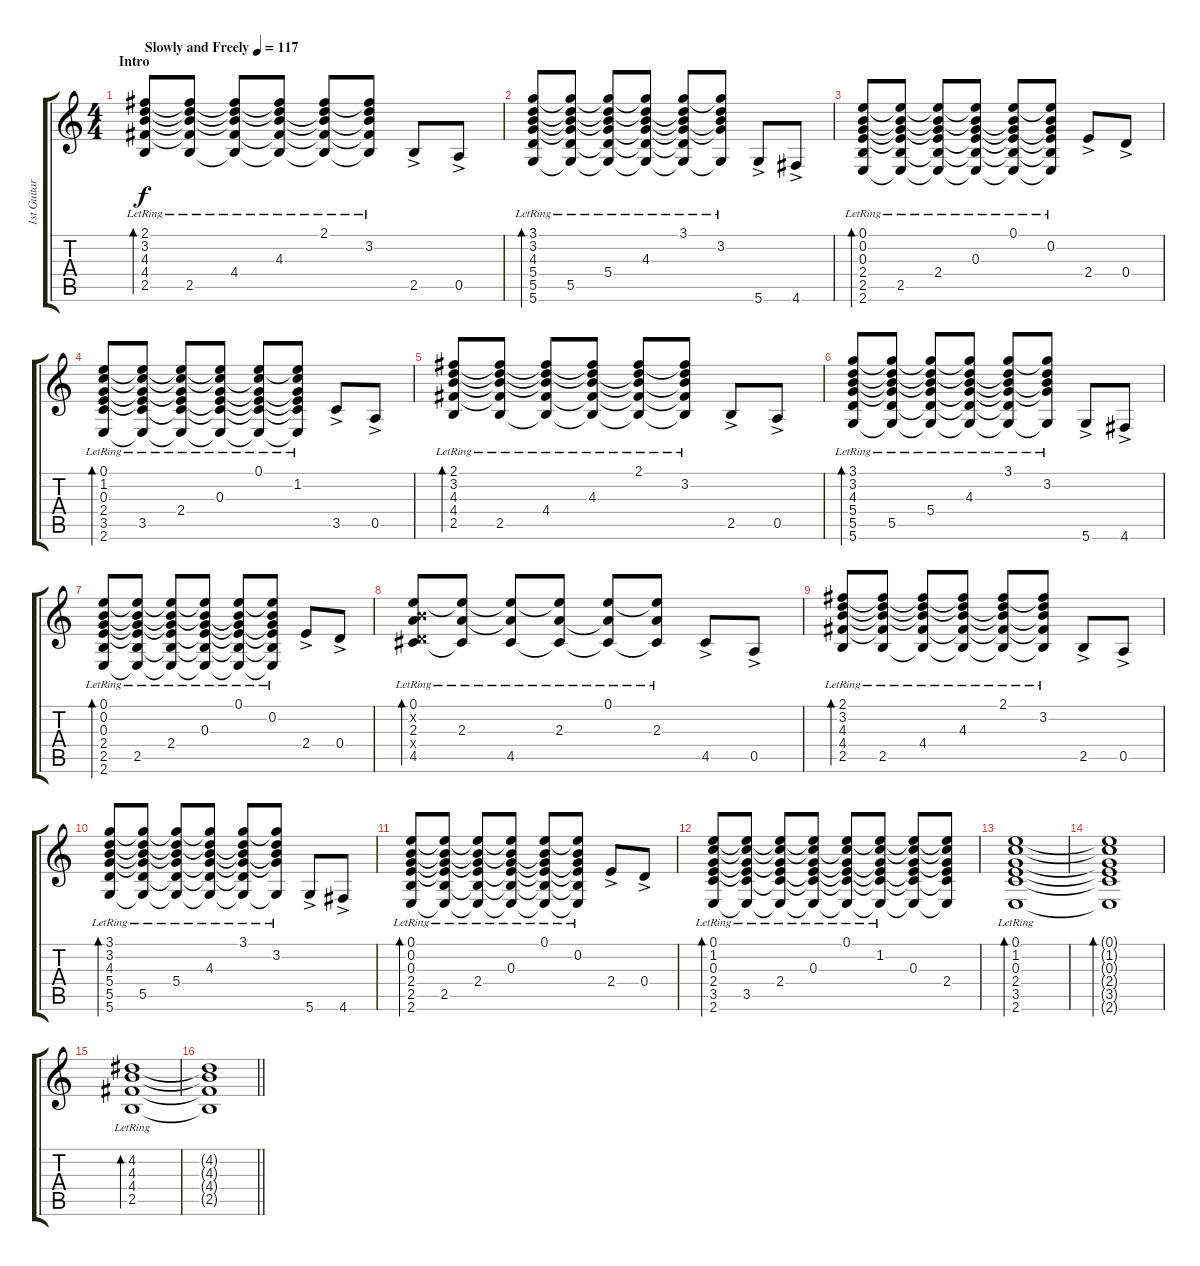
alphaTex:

\track ("1st Guitar" "1st Guitar") {instrument electricguitarjazz}
\staff {score tabs}
\tuning (E4 B3 G3 D3 A2 D2) {hide}
\ts (4 4)
\section ("" "Intro")
\tempo (117 "Slowly and Freely")
\clef g2
\ks c
(2.1{lr} 3.2{lr} 4.3{lr} 4.4{lr} 2.5{lr}).8{bd 30 dy f instrument electricguitarjazz} (2.1{t} 3.2{t} 4.3{t} 4.4{t} 2.5{lr}).8 (2.1{t} 3.2{t} 4.3{t} 4.4{lr} 2.5{t}).8 (2.1{t} 3.2{t} 4.3{lr} 4.4{t} 2.5{t}).8 (2.1{lr} 3.2{t} 4.3{t} 4.4{t} 2.5{t}).8 (2.1{t} 3.2{lr} 4.3{t} 4.4{t} 2.5{t}).8 2.5{ac}.8 0.5{ac}.8 |
(3.1{lr} 3.2{lr} 4.3{lr} 5.4{lr} 5.5{lr} 5.6{lr}).8{bd 30} (3.1{t} 3.2{t} 4.3{t} 5.4{t} 5.5{lr} 5.6{t}).8 (3.1{t} 3.2{t} 4.3{t} 5.4{lr} 5.5{t} 5.6{t}).8 (3.1{t} 3.2{t} 4.3{lr} 5.4{t} 5.5{t} 5.6{t}).8 (3.1{lr} 3.2{t} 4.3{t} 5.4{t} 5.5{t} 5.6{t}).8 (3.1{t} 3.2{lr} 4.3{t} 5.4{t} 5.6{t}).8 5.6{ac}.8 4.6{ac}.8 |
(0.1{lr} 0.2{lr} 0.3{lr} 2.4{lr} 2.5{lr} 2.6{lr}).8{bd 30} (0.1{t} 0.2{t} 0.3{t} 2.4{t} 2.5{lr} 2.6{t}).8 (0.1{t} 0.2{t} 0.3{t} 2.4{lr} 2.5{t} 2.6{t}).8 (0.1{t} 0.2{t} 0.3{lr} 2.4{t} 2.5{t} 2.6{t}).8 (0.1{lr} 0.2{t} 0.3{t} 2.4{t} 2.5{t} 2.6{t}).8 (0.1{t} 0.2{lr} 0.3{t} 2.4{t} 2.5{t} 2.6{t}).8 2.4{ac}.8 0.4{ac}.8 |
(0.1{lr} 1.2{lr} 0.3{lr} 2.4{lr} 3.5{lr} 2.6{lr}).8{bd 30} (0.1{t} 1.2{t} 0.3{t} 2.4{t} 3.5{lr} 2.6{t}).8 (0.1{t} 1.2{t} 0.3{t} 2.4{lr} 3.5{t} 2.6{t}).8 (0.1{t} 1.2{t} 0.3{lr} 2.4{t} 3.5{t} 2.6{t}).8 (0.1{lr} 1.2{t} 0.3{t} 2.4{t} 3.5{t} 2.6{t}).8 (0.1{t} 1.2{lr} 0.3{t} 2.4{t} 3.5{t} 2.6{t}).8 3.5{ac}.8 0.5{ac}.8 |
(2.1{lr} 3.2{lr} 4.3{lr} 4.4{lr} 2.5{lr}).8{bd 30} (2.1{t} 3.2{t} 4.3{t} 4.4{t} 2.5{lr}).8 (2.1{t} 3.2{t} 4.3{t} 4.4{lr} 2.5{t}).8 (2.1{t} 3.2{t} 4.3{lr} 4.4{t} 2.5{t}).8 (2.1{lr} 3.2{t} 4.3{t} 4.4{t} 2.5{t}).8 (2.1{t} 3.2{lr} 4.3{t} 4.4{t} 2.5{t}).8 2.5{ac}.8 0.5{ac}.8 |
(3.1{lr} 3.2{lr} 4.3{lr} 5.4{lr} 5.5{lr} 5.6{lr}).8{bd 30} (3.1{t} 3.2{t} 4.3{t} 5.4{t} 5.5{lr} 5.6{t}).8 (3.1{t} 3.2{t} 4.3{t} 5.4{lr} 5.5{t} 5.6{t}).8 (3.1{t} 3.2{t} 4.3{lr} 5.4{t} 5.5{t} 5.6{t}).8 (3.1{lr} 3.2{t} 4.3{t} 5.4{t} 5.5{t} 5.6{t}).8 (3.1{t} 3.2{lr} 4.3{t} 5.4{t} 5.6{t}).8 5.6{ac}.8 4.6{ac}.8 |
(0.1{lr} 0.2{lr} 0.3{lr} 2.4{lr} 2.5{lr} 2.6{lr}).8{bd 30} (0.1{t} 0.2{t} 0.3{t} 2.4{t} 2.5{lr} 2.6{t}).8 (0.1{t} 0.2{t} 0.3{t} 2.4{lr} 2.5{t} 2.6{t}).8 (0.1{t} 0.2{t} 0.3{lr} 2.4{t} 2.5{t} 2.6{t}).8 (0.1{lr} 0.2{t} 0.3{t} 2.4{t} 2.5{t} 2.6{t}).8 (0.1{t} 0.2{lr} 0.3{t} 2.4{t} 2.5{t} 2.6{t}).8 2.4{ac}.8 0.4{ac}.8 |
(0.1{lr} 0.2{x} 2.3{lr} 0.4{x} 4.5{lr}).8{bd 30} (0.1{t} 2.3{lr} 4.5{t}).8 (0.1{t} 2.3{t} 4.5{lr}).8 (0.1{t} 2.3{lr} 4.5{t}).8 (0.1{lr} 2.3{t} 4.5{t}).8 (0.1{t} 2.3{lr} 4.5{t}).8 4.5{ac}.8 0.5{ac}.8 |
(2.1{lr} 3.2{lr} 4.3{lr} 4.4{lr} 2.5{lr}).8{bd 30} (2.1{t} 3.2{t} 4.3{t} 4.4{t} 2.5{lr}).8 (2.1{t} 3.2{t} 4.3{t} 4.4{lr} 2.5{t}).8 (2.1{t} 3.2{t} 4.3{lr} 4.4{t} 2.5{t}).8 (2.1{lr} 3.2{t} 4.3{t} 4.4{t} 2.5{t}).8 (2.1{t} 3.2{lr} 4.3{t} 4.4{t} 2.5{t}).8 2.5{ac}.8 0.5{ac}.8 |
(3.1{lr} 3.2{lr} 4.3{lr} 5.4{lr} 5.5{lr} 5.6{lr}).8{bd 30} (3.1{t} 3.2{t} 4.3{t} 5.4{t} 5.5{lr} 5.6{t}).8 (3.1{t} 3.2{t} 4.3{t} 5.4{lr} 5.5{t} 5.6{t}).8 (3.1{t} 3.2{t} 4.3{lr} 5.4{t} 5.5{t} 5.6{t}).8 (3.1{lr} 3.2{t} 4.3{t} 5.4{t} 5.5{t} 5.6{t}).8 (3.1{t} 3.2{lr} 4.3{t} 5.4{t} 5.6{t}).8 5.6{ac}.8 4.6{ac}.8 |
(0.1{lr} 0.2{lr} 0.3{lr} 2.4{lr} 2.5{lr} 2.6{lr}).8{bd 30} (0.1{t} 0.2{t} 0.3{t} 2.4{t} 2.5{lr} 2.6{t}).8 (0.1{t} 0.2{t} 0.3{t} 2.4{lr} 2.5{t} 2.6{t}).8 (0.1{t} 0.2{t} 0.3{lr} 2.4{t} 2.5{t} 2.6{t}).8 (0.1{lr} 0.2{t} 0.3{t} 2.4{t} 2.5{t} 2.6{t}).8 (0.1{t} 0.2{lr} 0.3{t} 2.4{t} 2.5{t} 2.6{t}).8 2.4{ac}.8 0.4{ac}.8 |
(0.1{lr} 1.2{lr} 0.3{lr} 2.4{lr} 3.5{lr} 2.6{lr}).8{bd 30} (0.1{t} 1.2{t} 0.3{t} 2.4{t} 3.5{lr} 2.6{t}).8 (0.1{t} 1.2{t} 0.3{t} 2.4{lr} 3.5{t} 2.6{t}).8 (0.1{t} 1.2{t} 0.3{lr} 2.4{t} 3.5{t} 2.6{t}).8 (0.1{lr} 1.2{t} 0.3{t} 2.4{t} 3.5{t} 2.6{t}).8 (0.1{t} 1.2{lr} 0.3{t} 2.4{t} 3.5{t} 2.6{t}).8 (0.1{t} 1.2{t} 0.3 2.4{t} 3.5{t} 2.6{t}).8 (0.1{t} 1.2{t} 0.3{t} 2.4 3.5{t} 2.6{t}).8 |
(0.1{lr} 1.2{lr} 0.3{lr} 2.4{lr} 3.5{lr} 2.6{lr}).1{bd 30} |
(0.1{t} 1.2{t} 0.3{t} 2.4{t} 3.5{t} 2.6{t}).1{bd 480} |
(4.2{lr} 4.3{lr} 4.4{lr} 2.5{lr}).1{bd 480} |
\barLineRight lightlight
(4.2{t} 4.3{t} 4.4{t} 2.5{t}).1
